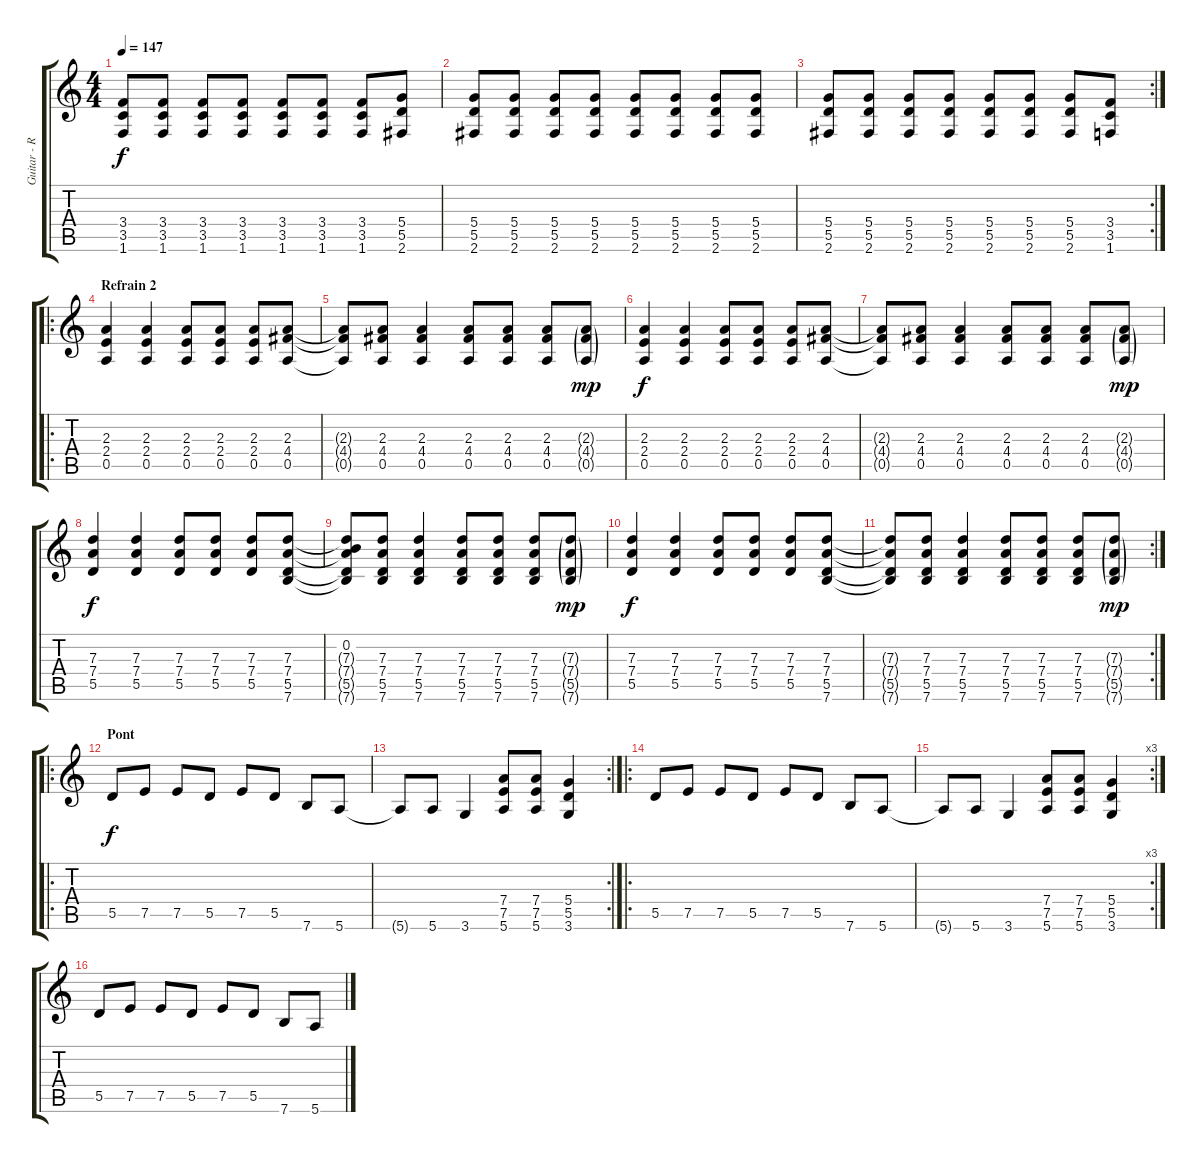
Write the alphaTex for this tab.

\track ("Guitar - Ricky" "Guitar - R") {instrument distortionguitar}
\staff {score tabs}
\tuning (E4 B3 G3 D3 A2 E2) {hide}
\ts (4 4)
\tempo 147
\clef g2
\ks c
(3.4 3.5 1.6).8{dy f} (3.4 3.5 1.6).8 (3.4 3.5 1.6).8 (3.4 3.5 1.6).8 (3.4 3.5 1.6).8 (3.4 3.5 1.6).8 (3.4 3.5 1.6).8 (5.4 5.5 2.6).8 |
(5.4 5.5 2.6).8 (5.4 5.5 2.6).8 (5.4 5.5 2.6).8 (5.4 5.5 2.6).8 (5.4 5.5 2.6).8 (5.4 5.5 2.6).8 (5.4 5.5 2.6).8 (5.4 5.5 2.6).8 |
\rc 2
(5.4 5.5 2.6).8 (5.4 5.5 2.6).8 (5.4 5.5 2.6).8 (5.4 5.5 2.6).8 (5.4 5.5 2.6).8 (5.4 5.5 2.6).8 (5.4 5.5 2.6).8 (3.4 3.5 1.6).8 |
\ro
\section ("" "Refrain 2")
(2.3 2.4 0.5).4 (2.3 2.4 0.5).4 (2.3 2.4 0.5).8 (2.3 2.4 0.5).8 (2.3 2.4 0.5).8 (2.3 4.4 0.5).8 |
(2.3{t} 4.4{t} 0.5{t}).8 (2.3 4.4 0.5).8 (2.3 4.4 0.5).4 (2.3 4.4 0.5).8 (2.3 4.4 0.5).8 (2.3 4.4 0.5).8 (2.3{g} 4.4{g} 0.5{g}).8{dy mp} |
(2.3 2.4 0.5).4{dy f} (2.3 2.4 0.5).4 (2.3 2.4 0.5).8 (2.3 2.4 0.5).8 (2.3 2.4 0.5).8 (2.3 4.4 0.5).8 |
(2.3{t} 4.4{t} 0.5{t}).8 (2.3 4.4 0.5).8 (2.3 4.4 0.5).4 (2.3 4.4 0.5).8 (2.3 4.4 0.5).8 (2.3 4.4 0.5).8 (2.3{g} 4.4{g} 0.5{g}).8{dy mp} |
(7.3 7.4 5.5).4{dy f} (7.3 7.4 5.5).4 (7.3 7.4 5.5).8 (7.3 7.4 5.5).8 (7.3 7.4 5.5).8 (7.3 7.4 5.5 7.6).8 |
(0.2 7.3{t} 7.4{t} 5.5{t} 7.6{t}).8 (7.3 7.4 5.5 7.6).8 (7.3 7.4 5.5 7.6).4 (7.3 7.4 5.5 7.6).8 (7.3 7.4 5.5 7.6).8 (7.3 7.4 5.5 7.6).8 (7.3{g} 7.4{g} 5.5{g} 7.6{g}).8{dy mp} |
(7.3 7.4 5.5).4{dy f} (7.3 7.4 5.5).4 (7.3 7.4 5.5).8 (7.3 7.4 5.5).8 (7.3 7.4 5.5).8 (7.3 7.4 5.5 7.6).8 |
\rc 2
(7.3{t} 7.4{t} 5.5{t} 7.6{t}).8 (7.3 7.4 5.5 7.6).8 (7.3 7.4 5.5 7.6).4 (7.3 7.4 5.5 7.6).8 (7.3 7.4 5.5 7.6).8 (7.3 7.4 5.5 7.6).8 (7.3{g} 7.4{g} 5.5{g} 7.6{g}).8{dy mp} |
\ro
\section ("" "Pont")
5.5.8{dy f} 7.5.8 7.5.8 5.5.8 7.5.8 5.5.8 7.6.8 5.6.8 |
\rc 2
5.6{t}.8 5.6.8 3.6.4 (7.4 7.5 5.6).8 (7.4 7.5 5.6).8 (5.4 5.5 3.6).4 |
\ro
5.5.8 7.5.8 7.5.8 5.5.8 7.5.8 5.5.8 7.6.8 5.6.8 |
\rc 3
5.6{t}.8 5.6.8 3.6.4 (7.4 7.5 5.6).8 (7.4 7.5 5.6).8 (5.4 5.5 3.6).4 |
5.5.8 7.5.8 7.5.8 5.5.8 7.5.8 5.5.8 7.6.8 5.6.8
